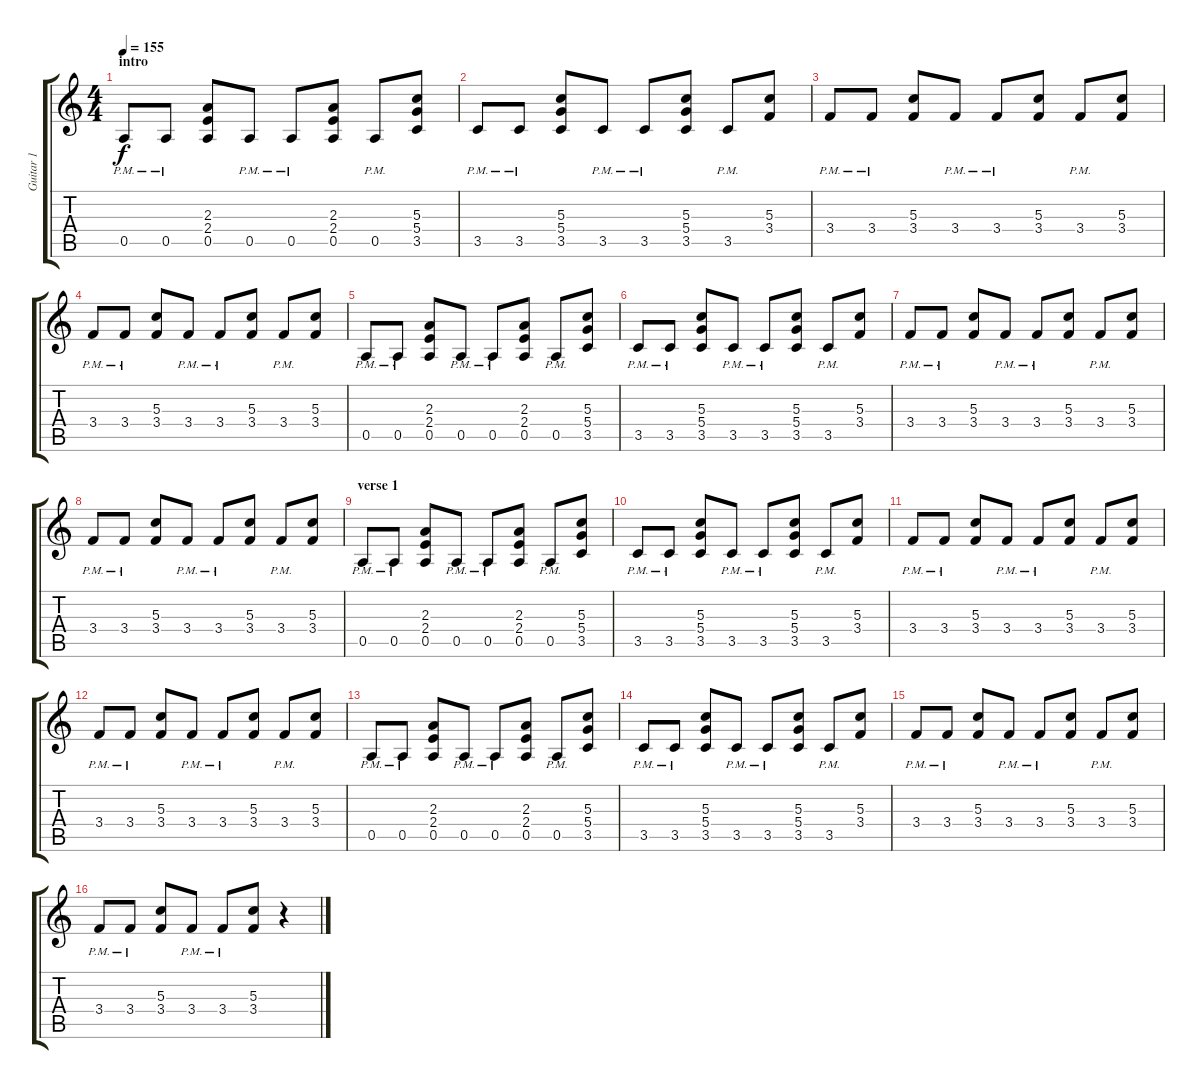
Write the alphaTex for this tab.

\track ("Guitar 1" "Guitar 1") {instrument distortionguitar}
\staff {score tabs}
\tuning (E4 B3 G3 D3 A2 E2) {hide}
\ts (4 4)
\section ("" "intro")
\tempo 155
\clef g2
\ks c
0.5{pm}.8{dy f instrument distortionguitar} 0.5{pm}.8 (2.3 2.4 0.5).8 0.5{pm}.8 0.5{pm}.8 (2.3 2.4 0.5).8 0.5{pm}.8 (5.3 5.4 3.5).8 |
3.5{pm}.8 3.5{pm}.8 (5.3 5.4 3.5).8 3.5{pm}.8 3.5{pm}.8 (5.3 5.4 3.5).8 3.5{pm}.8 (5.3 3.4).8 |
3.4{pm}.8 3.4{pm}.8 (5.3 3.4).8 3.4{pm}.8 3.4{pm}.8 (5.3 3.4).8 3.4{pm}.8 (5.3 3.4).8 |
3.4{pm}.8 3.4{pm}.8 (5.3 3.4).8 3.4{pm}.8 3.4{pm}.8 (5.3 3.4).8 3.4{pm}.8 (5.3 3.4).8 |
0.5{pm}.8 0.5{pm}.8 (2.3 2.4 0.5).8 0.5{pm}.8 0.5{pm}.8 (2.3 2.4 0.5).8 0.5{pm}.8 (5.3 5.4 3.5).8 |
3.5{pm}.8 3.5{pm}.8 (5.3 5.4 3.5).8 3.5{pm}.8 3.5{pm}.8 (5.3 5.4 3.5).8 3.5{pm}.8 (5.3 3.4).8 |
3.4{pm}.8 3.4{pm}.8 (5.3 3.4).8 3.4{pm}.8 3.4{pm}.8 (5.3 3.4).8 3.4{pm}.8 (5.3 3.4).8 |
3.4{pm}.8 3.4{pm}.8 (5.3 3.4).8 3.4{pm}.8 3.4{pm}.8 (5.3 3.4).8 3.4{pm}.8 (5.3 3.4).8 |
\section ("" "verse 1")
0.5{pm}.8 0.5{pm}.8 (2.3 2.4 0.5).8 0.5{pm}.8 0.5{pm}.8 (2.3 2.4 0.5).8 0.5{pm}.8 (5.3 5.4 3.5).8 |
3.5{pm}.8 3.5{pm}.8 (5.3 5.4 3.5).8 3.5{pm}.8 3.5{pm}.8 (5.3 5.4 3.5).8 3.5{pm}.8 (5.3 3.4).8 |
3.4{pm}.8 3.4{pm}.8 (5.3 3.4).8 3.4{pm}.8 3.4{pm}.8 (5.3 3.4).8 3.4{pm}.8 (5.3 3.4).8 |
3.4{pm}.8 3.4{pm}.8 (5.3 3.4).8 3.4{pm}.8 3.4{pm}.8 (5.3 3.4).8 3.4{pm}.8 (5.3 3.4).8 |
0.5{pm}.8 0.5{pm}.8 (2.3 2.4 0.5).8 0.5{pm}.8 0.5{pm}.8 (2.3 2.4 0.5).8 0.5{pm}.8 (5.3 5.4 3.5).8 |
3.5{pm}.8 3.5{pm}.8 (5.3 5.4 3.5).8 3.5{pm}.8 3.5{pm}.8 (5.3 5.4 3.5).8 3.5{pm}.8 (5.3 3.4).8 |
3.4{pm}.8 3.4{pm}.8 (5.3 3.4).8 3.4{pm}.8 3.4{pm}.8 (5.3 3.4).8 3.4{pm}.8 (5.3 3.4).8 |
3.4{pm}.8 3.4{pm}.8 (5.3 3.4).8 3.4{pm}.8 3.4{pm}.8 (5.3 3.4).8 r.4
